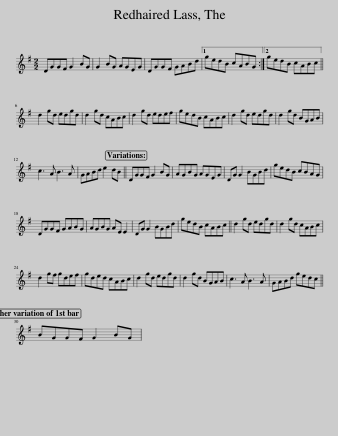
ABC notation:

X:1
L:1/8
M:2/2
I:linebreak $
K:G
V:1 treble
V:1
 DGGF G2 BG | G2 BG AGEG | DGGF GABd |1 gedB cABG :|2 gedB cABc ||$ %5
 d2 gd edgd | d2 gd cABc | d2 gd edef | gedB cABc | d2 gd edgd | %10
 d2 gd BGAB |$ c3 A B3 A | GABd e2 dB || DGGF G2 BG | AGBG AGEG | %15
 DG G2 BGBd | gedB cBAG |$ DGGF GABG | AGBG AE E2 | DG G2 BGBd | %20
 gedB cABc || d2 gd edgd | d2 gd cABc |$ d2 gf gdef | gded cABc | %25
 d2 gd edgd | d2 gd BGAB | c3 A B3 A | GABd gedc ||$ BGGF G2 BG | %30
